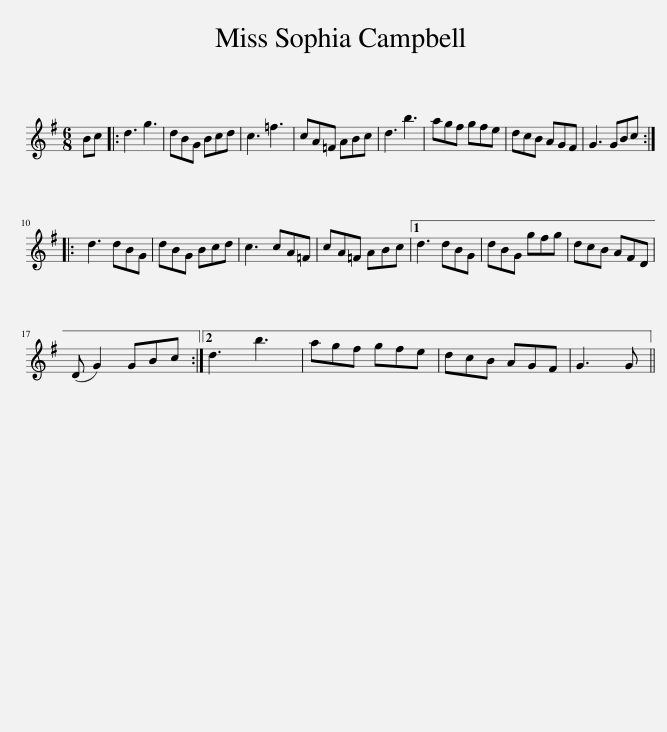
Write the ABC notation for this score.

X:1
L:1/8
M:6/8
I:linebreak $
K:G
V:1 treble
V:1
 Bc |: d3 g3 | dBG Bcd | c3 =f3 | cA=F ABc | %5
 d3 b3 | agf gfe | dcB AGF | G3 GBc ::$ d3 dBG | %10
 dBG Bcd | c3 cA=F | cA=F ABc |1 d3 dBG | dBG gfg | %15
 dcB AFD |$ (D G2) GBc :|2 d3 b3 | agf gfe | dcB AGF | %20
 G3 G || %21
